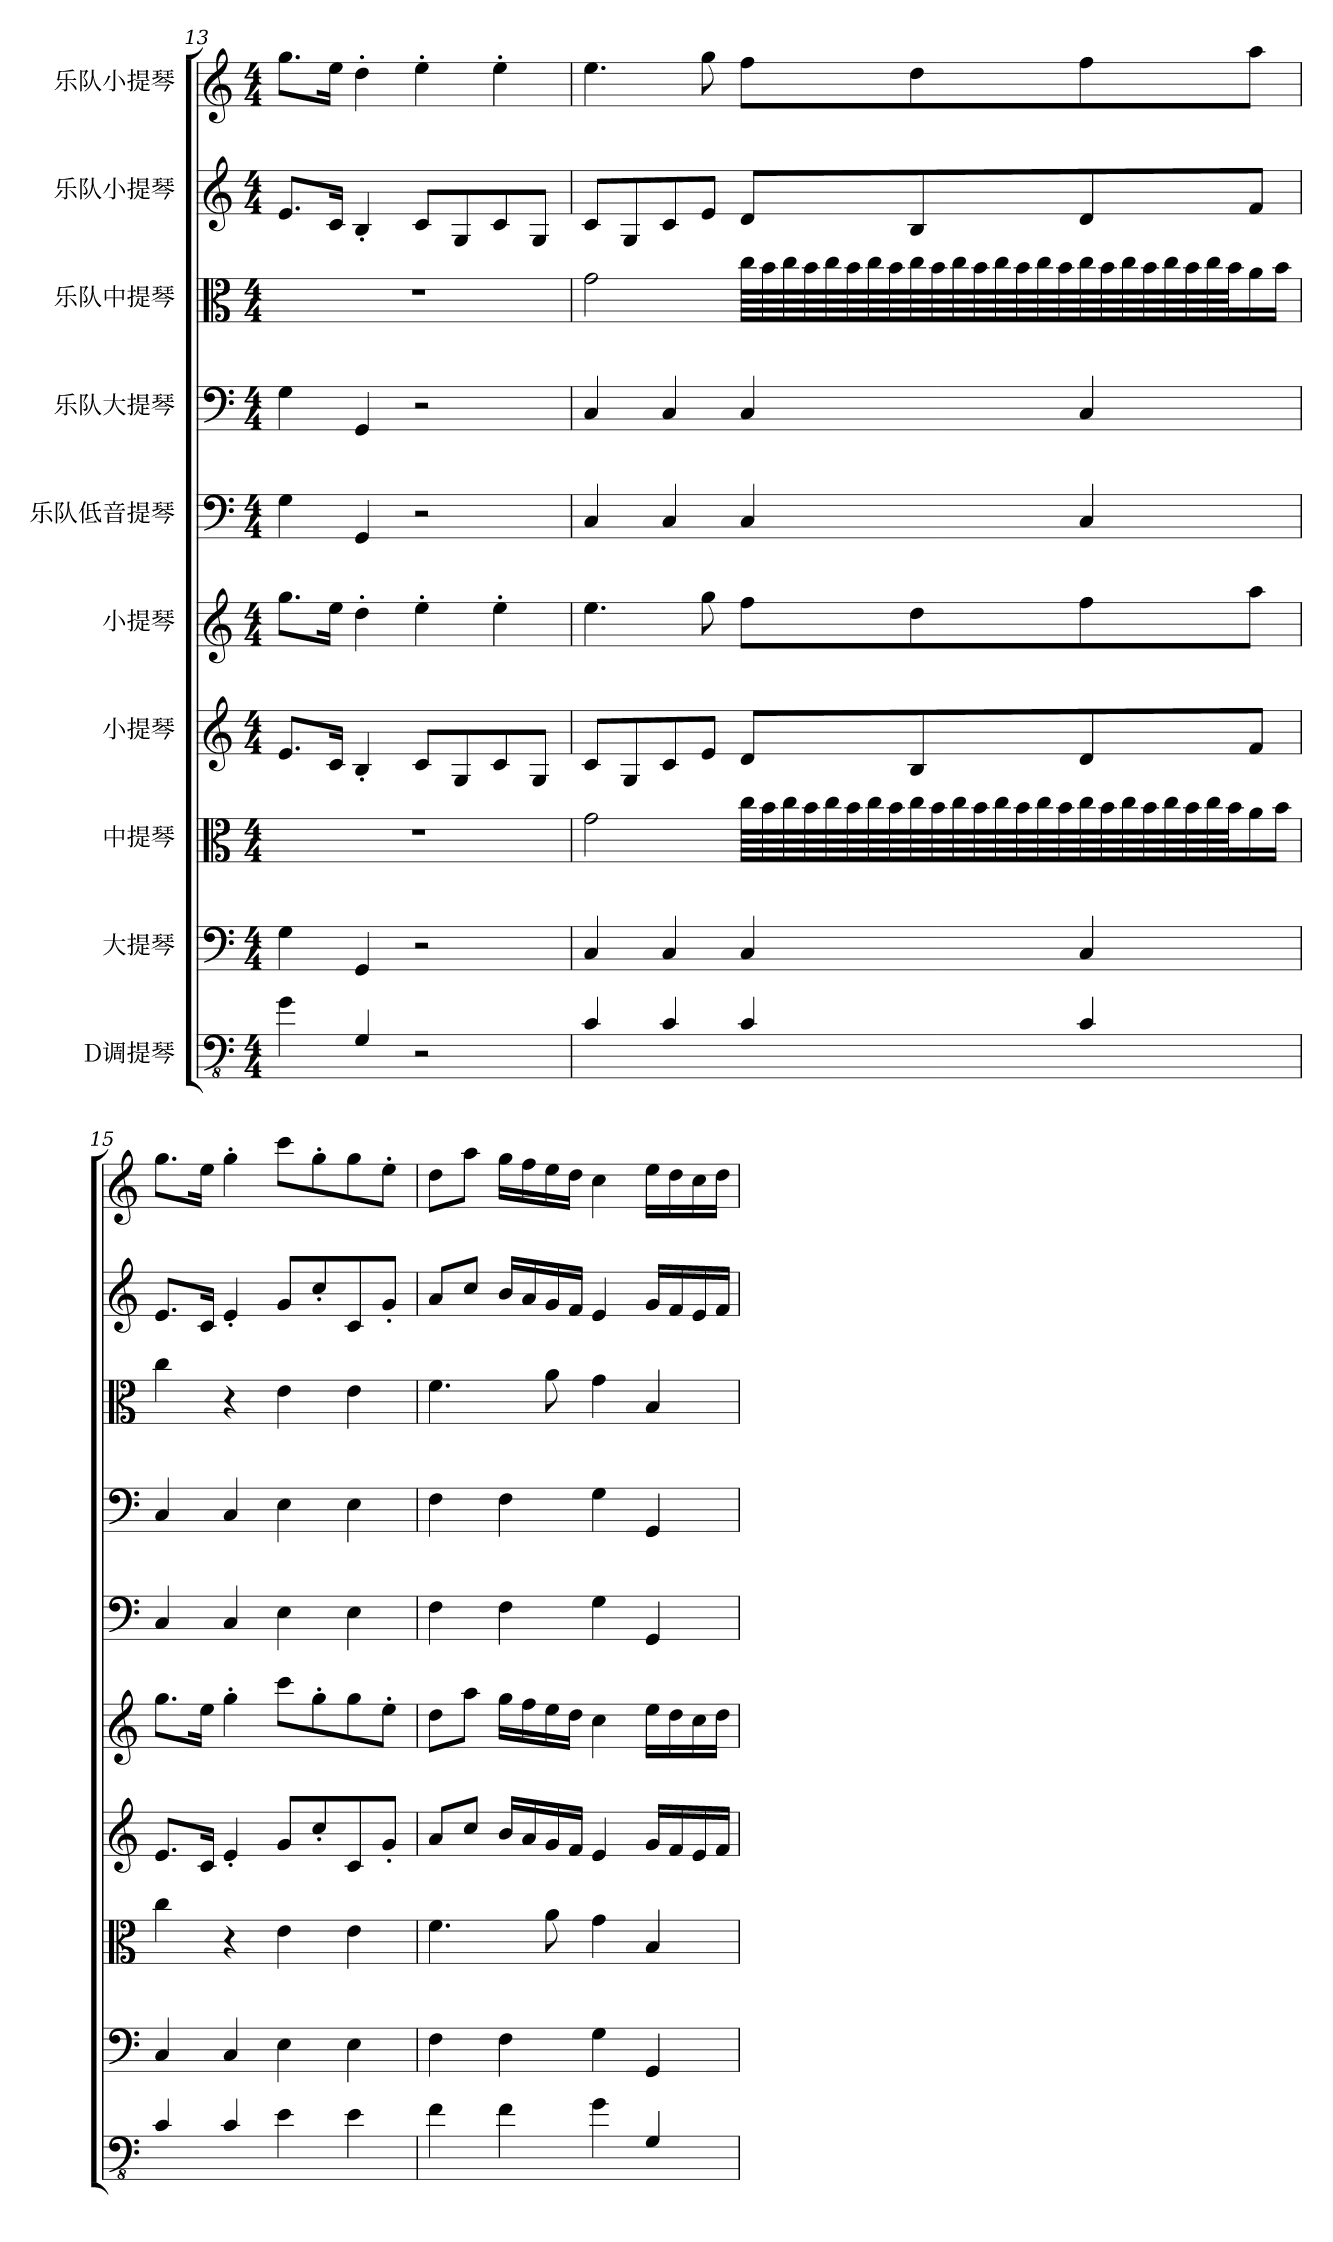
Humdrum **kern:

**kern	**kern	**kern	**kern	**kern	**kern	**kern	**kern	**kern	**kern
*part10	*part9	*part8	*part7	*part6	*part5	*part4	*part3	*part2	*part1
*staff10	*staff9	*staff8	*staff7	*staff6	*staff5	*staff4	*staff3	*staff2	*staff1
*I"D调提琴	*I"大提琴	*I"中提琴	*I"小提琴	*I"小提琴	*I"乐队低音提琴	*I"乐队大提琴	*I"乐队中提琴	*I"乐队小提琴	*I"乐队小提琴
*clefFv4	*clefF4	*clefC3	*clefG2	*clefG2	*clefF4	*clefF4	*clefC3	*clefG2	*clefG2
*ITrd7c12	*	*	*	*	*ITrd7c12	*	*	*	*
*k[]	*k[]	*k[]	*k[]	*k[]	*k[]	*k[]	*k[]	*k[]	*k[]
*M4/4	*M4/4	*M4/4	*M4/4	*M4/4	*M4/4	*M4/4	*M4/4	*M4/4	*M4/4
*MM66	*MM66	*MM66	*MM66	*MM66	*MM66	*MM66	*MM66	*MM66	*MM66
=13	=13	=13	=13	=13	=13	=13	=13	=13	=13
4GG\	4G\	1r	8.e/L	8.gg\L	4GG\	4G\	1r	8.e/L	8.gg\L
.	.	.	16c/Jk	16ee\Jk	.	.	.	16c/Jk	16ee\Jk
*	*	*	*	*	*	*	*	*	*MM65
4GGG/	4GG/	.	4B'/	4dd'\	4GGG/	4GG/	.	4B'/	4dd'\
*	*	*	*	*	*	*	*	*	*MM64
2r	2r	.	8c/L	4ee'\	2r	2r	.	8c/L	4ee'\
.	.	.	8G/	.	.	.	.	8G/	.
*	*	*	*	*	*	*	*	*	*MM63
.	.	.	8c/	4ee'\	.	.	.	8c/	4ee'\
.	.	.	8G/J	.	.	.	.	8G/J	.
!!LO:PB:g=z
=14	=14	=14	=14	=14	=14	=14	=14	=14	=14
*	*	*	*	*	*	*	*	*	*MM67
4CC/	4C/	2g\	8c/L	4.ee\	4CC/	4C/	2g\	8c/L	4.ee\
.	.	.	8G/	.	.	.	.	8G/	.
4CC/	4C/	.	8c/	.	4CC/	4C/	.	8c/	.
.	.	.	8e/J	8gg\	.	.	.	8e/J	8gg\
4CC/	4C/	64cc\LLLL	8d/L	8ff\L	4CC/	4C/	64cc\LLLL	8d/L	8ff\L
.	.	64b\	.	.	.	.	64b\	.	.
.	.	64cc\	.	.	.	.	64cc\	.	.
.	.	64b\	.	.	.	.	64b\	.	.
.	.	64cc\	.	.	.	.	64cc\	.	.
.	.	64b\	.	.	.	.	64b\	.	.
.	.	64cc\	.	.	.	.	64cc\	.	.
.	.	64b\	.	.	.	.	64b\	.	.
.	.	64cc\	8B/	8dd\	.	.	64cc\	8B/	8dd\
.	.	64b\	.	.	.	.	64b\	.	.
.	.	64cc\	.	.	.	.	64cc\	.	.
.	.	64b\	.	.	.	.	64b\	.	.
.	.	64cc\	.	.	.	.	64cc\	.	.
.	.	64b\	.	.	.	.	64b\	.	.
.	.	64cc\	.	.	.	.	64cc\	.	.
.	.	64b\	.	.	.	.	64b\	.	.
4CC/	4C/	64cc\	8d/	8ff\	4CC/	4C/	64cc\	8d/	8ff\
.	.	64b\	.	.	.	.	64b\	.	.
.	.	64cc\	.	.	.	.	64cc\	.	.
.	.	64b\	.	.	.	.	64b\	.	.
.	.	64cc\	.	.	.	.	64cc\	.	.
.	.	64b\	.	.	.	.	64b\	.	.
.	.	64cc\	.	.	.	.	64cc\	.	.
.	.	64b\JJ	.	.	.	.	64b\JJ	.	.
.	.	16a\	8f/J	8aa\J	.	.	16a\	8f/J	8aa\J
.	.	16b\JJ	.	.	.	.	16b\JJ	.	.
!!LO:PB:g=z
=15	=15	=15	=15	=15	=15	=15	=15	=15	=15
4CC/	4C/	4cc\	8.e/L	8.gg\L	4CC/	4C/	4cc\	8.e/L	8.gg\L
.	.	.	16c/Jk	16ee\Jk	.	.	.	16c/Jk	16ee\Jk
4CC/	4C/	4r	4e'/	4gg'\	4CC/	4C/	4r	4e'/	4gg'\
4EE\	4E\	4e\	8g/L	8ccc\L	4EE\	4E\	4e\	8g/L	8ccc\L
.	.	.	8cc'/	8gg'\	.	.	.	8cc'/	8gg'\
4EE\	4E\	4e\	8c/	8gg\	4EE\	4E\	4e\	8c/	8gg\
.	.	.	8g'/J	8ee'\J	.	.	.	8g'/J	8ee'\J
=16	=16	=16	=16	=16	=16	=16	=16	=16	=16
4FF\	4F\	4.f\	8a/L	8dd\L	4FF\	4F\	4.f\	8a/L	8dd\L
.	.	.	8cc/J	8aa\J	.	.	.	8cc/J	8aa\J
4FF\	4F\	.	16b/LL	16gg\LL	4FF\	4F\	.	16b/LL	16gg\LL
.	.	.	16a/	16ff\	.	.	.	16a/	16ff\
.	.	8a\	16g/	16ee\	.	.	8a\	16g/	16ee\
.	.	.	16f/JJ	16dd\JJ	.	.	.	16f/JJ	16dd\JJ
4GG\	4G\	4g\	4e/	4cc\	4GG\	4G\	4g\	4e/	4cc\
4GGG/	4GG/	4B/	16g/LL	16ee\LL	4GGG/	4GG/	4B/	16g/LL	16ee\LL
.	.	.	16f/	16dd\	.	.	.	16f/	16dd\
.	.	.	16e/	16cc\	.	.	.	16e/	16cc\
.	.	.	16f/JJ	16dd\JJ	.	.	.	16f/JJ	16dd\JJ
=	=	=	=	=	=	=	=	=	=
*-	*-	*-	*-	*-	*-	*-	*-	*-	*-
